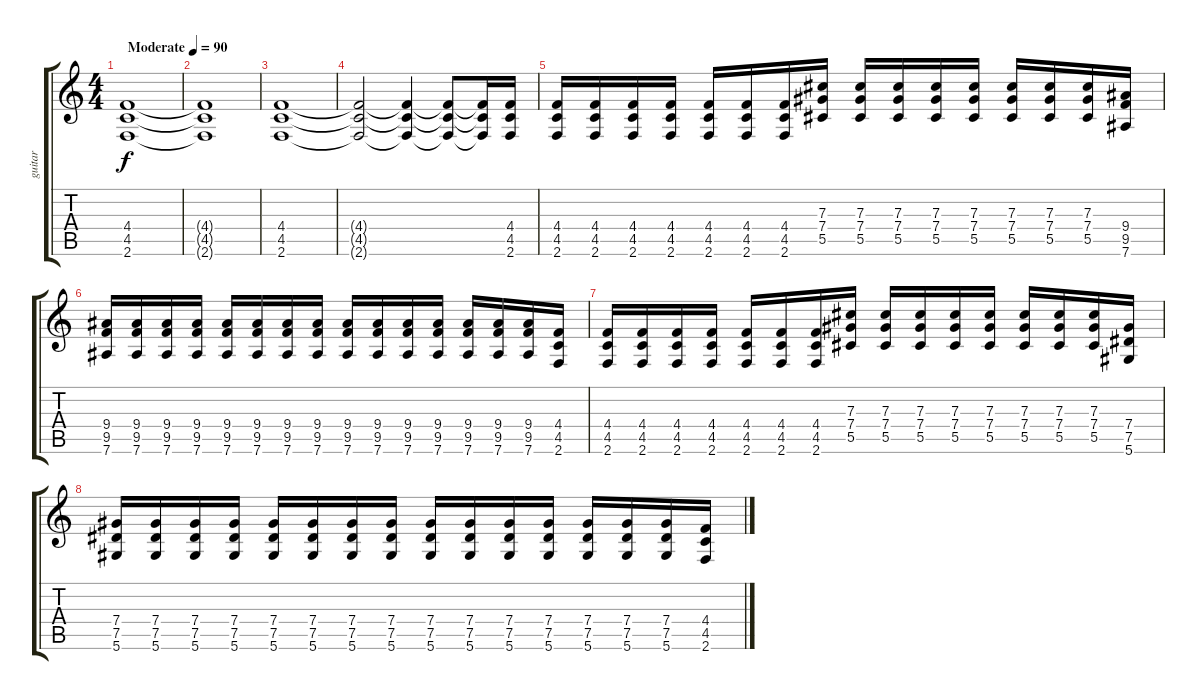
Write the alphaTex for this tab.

\track ("guitar" "guitar") {instrument distortionguitar}
\staff {score tabs}
\tuning (Eb4 Bb3 Gb3 Db3 Ab2 Eb2) {hide}
\ts (4 4)
\tempo (90 "Moderate")
\clef g2
\ks c
(4.4 4.5 2.6).1{dy f instrument distortionguitar} |
(4.4{t} 4.5{t} 2.6{t}).1 |
(4.4 4.5 2.6).1 |
(4.4{t} 4.5{t} 2.6{t}).2 (4.4{t} 4.5{t} 2.6{t}).4 (4.4{t} 4.5{t} 2.6{t}).8 (4.4{t} 4.5{t} 2.6{t}).16 (4.4 4.5 2.6).16 |
(4.4 4.5 2.6).16 (4.4 4.5 2.6).16 (4.4 4.5 2.6).16 (4.4 4.5 2.6).16 (4.4 4.5 2.6).16 (4.4 4.5 2.6).16 (4.4 4.5 2.6).16 (7.3 7.4 5.5).16 (7.3 7.4 5.5).16 (7.3 7.4 5.5).16 (7.3 7.4 5.5).16 (7.3 7.4 5.5).16 (7.3 7.4 5.5).16 (7.3 7.4 5.5).16 (7.3 7.4 5.5).16 (9.4 9.5 7.6).16 |
(9.4 9.5 7.6).16 (9.4 9.5 7.6).16 (9.4 9.5 7.6).16 (9.4 9.5 7.6).16 (9.4 9.5 7.6).16 (9.4 9.5 7.6).16 (9.4 9.5 7.6).16 (9.4 9.5 7.6).16 (9.4 9.5 7.6).16 (9.4 9.5 7.6).16 (9.4 9.5 7.6).16 (9.4 9.5 7.6).16 (9.4 9.5 7.6).16 (9.4 9.5 7.6).16 (9.4 9.5 7.6).16 (4.4 4.5 2.6).16 |
(4.4 4.5 2.6).16 (4.4 4.5 2.6).16 (4.4 4.5 2.6).16 (4.4 4.5 2.6).16 (4.4 4.5 2.6).16 (4.4 4.5 2.6).16 (4.4 4.5 2.6).16 (7.3 7.4 5.5).16 (7.3 7.4 5.5).16 (7.3 7.4 5.5).16 (7.3 7.4 5.5).16 (7.3 7.4 5.5).16 (7.3 7.4 5.5).16 (7.3 7.4 5.5).16 (7.3 7.4 5.5).16 (7.4 7.5 5.6).16 |
(7.4 7.5 5.6).16 (7.4 7.5 5.6).16 (7.4 7.5 5.6).16 (7.4 7.5 5.6).16 (7.4 7.5 5.6).16 (7.4 7.5 5.6).16 (7.4 7.5 5.6).16 (7.4 7.5 5.6).16 (7.4 7.5 5.6).16 (7.4 7.5 5.6).16 (7.4 7.5 5.6).16 (7.4 7.5 5.6).16 (7.4 7.5 5.6).16 (7.4 7.5 5.6).16 (7.4 7.5 5.6).16 (4.4 4.5 2.6).16
